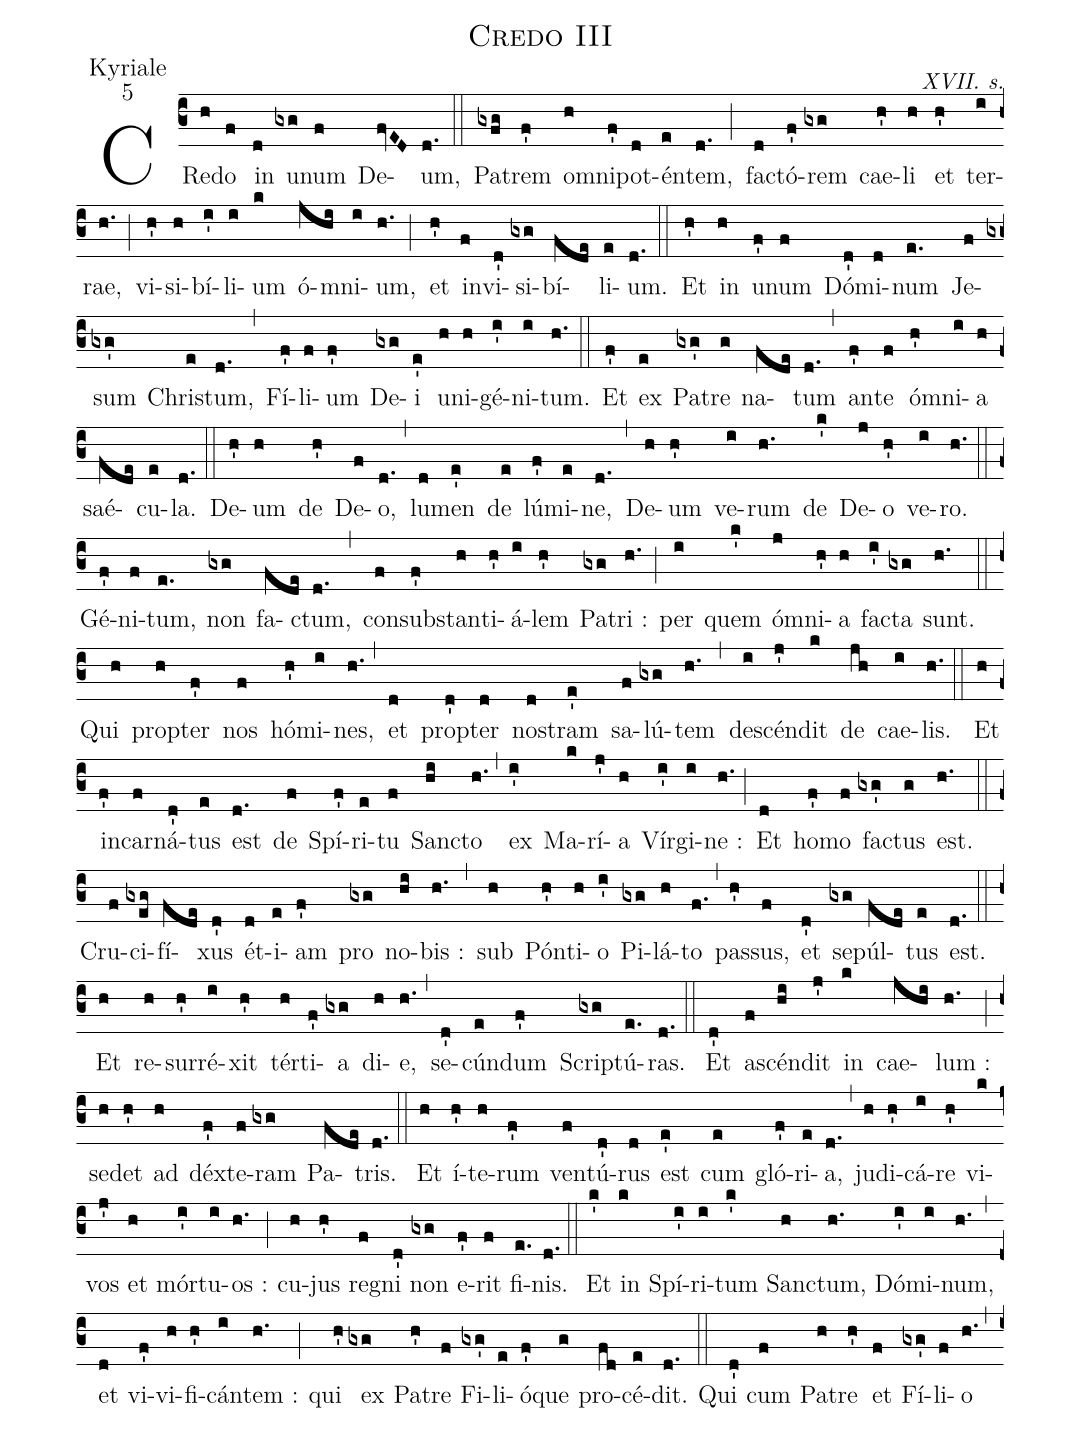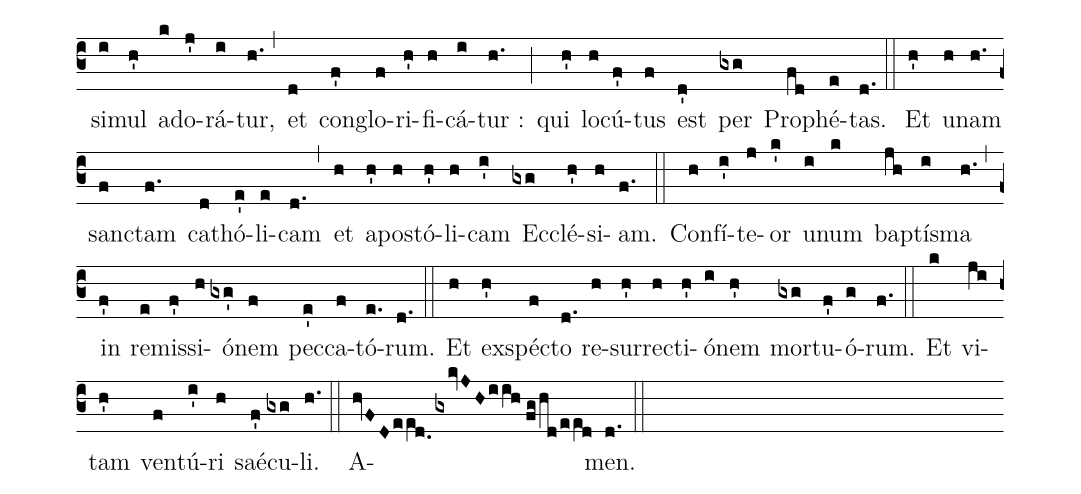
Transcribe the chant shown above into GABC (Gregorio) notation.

name:Credo III;
office-part:Kyriale;
mode:5;
commentary:XVII. s.;
%%
(c3) CRe(h)do(f) in(d) u(gxg)num(f) De(fvED)um,(d.) (::) Pa(gxfg)trem(f') o(h)mni(f')pot(d)én(e)tem,(d.) (;) fa(d)ctó(f')rem(gxg) cae(h')li(h) et(h') ter(i)rae,(h.) (;) vi(h')si(h)bí(i')li(i)um(k) ó(jhi)mni(i)um,(h.) (;) et(h') in(f)vi(d')si(gxg)bí(fde)li(e)um.(d.) (::)

Et(h') in(h) u(f')num(f) Dó(d')mi(d)num(e.) Je(f)sum(gxg') Chri(e)stum,(d.) (,) Fí(f')li(f)um(f') De(gxg)i(e') u(h)ni(h)gé(i')ni(i)tum.(h.) (::) Et(f') ex(e) Pa(gxg')tre(g) na(fde)tum(d.) (,) an(f')te(f) ó(h')mni(i)a(h) saé(fde)cu(e)la.(d.) (::) De(h')um(h) de(h') De(f)o,(d.) (,) lu(d)men(e') de(e) lú(f')mi(e)ne,(d.) (,) De(h)um(h') ve(i)rum(h.) de(k') De(j)o(h') ve(i)ro.(h.) (::) Gé(f')ni(f)tum,(e.) non(gxg) fa(fde)ctum,(d.) (,) con(f)sub(f')stan(h)ti(h')á(i)lem(h') Pa(gxg)tri :(h.) (;) per(i) quem(k') ó(j)mni(h')a(h) fa(i')cta(gxg) sunt.(h.) (::) Qui(h) pro(h)pter(f') nos(f) hó(h')mi(i)nes,(h.) (,) et(d) pro(d')pter(d) no(d)stram(e') sa(f)lú(gxg)tem(h.) (,) de(i)scén(j')dit(k) de(jh) cae(i)lis.(h.) (::) Et(h) in(f')car(f)ná(d')tus(e) est(d.) de(f) Spí(f')ri(e)tu(f) San(hi)cto(h.) (,) ex(i') Ma(k)rí(j')a(h) Vír(i')gi(i)ne :(h.) (;) Et(d) ho(f')mo(f) fa(gxg')ctus(g) est.(h.) (::) Cru(f)ci(gxeg)fí(fde)xus(d') ét(d)i(e)am(f') pro(gxg) no(hi)bis :(h.) (,) sub(h) Pón(h')ti(h)o(i') Pi(gxg)lá(h)to(f.) (,) pas(h')sus,(f) et(d') se(gxg)púl(fde)tus(e) est.(d.) (::) Et(h) re(h)sur(h')ré(i)xit(h') tér(h)ti(f')a(gxg) di(h)e,(h.) (,) se(d')cún(e)dum(f') Scri(gxg)ptú(e.)ras.(d.) (::) Et(d') a(f)scén(hi)dit(j') in(k) cae(jhi)lum :(h.) (;) se(h)det(h') ad(h) déx(f')te(f)ram(gxg) Pa(fde)tris.(d.) (::) Et(h) í(h')te(h)rum(f') ven(f)tú(d')rus(d) est(e') cum(e) gló(f')ri(e)a,(d.) (,) ju(h)di(h')cá(i)re(h') vi(k)vos(j') et(h) mór(i')tu(i)os :(h.) (;) cu(h)jus(h') re(f)gni(d') non(gxg) e(f')rit(f) fi(e.)nis.(d.) (::)

Et(k') in(k) Spí(i')ri(i)tum(k') San(h)ctum,(h.) Dó(i')mi(i)num,(h.) (,) et(d) vi(f')vi(h)fi(h')cán(i)tem :(h.) (;) qui(h') ex(gxg) Pa(h')tre(f) Fi(gxg')li(e)ó(f')que(g) pro(fd)cé(e)dit.(d.) (::) Qui(d') cum(f) Pa(h)tre(h') et(f) Fí(gxg')li(f)o(h.) (,) si(i)mul(h') ad(k)o(j')rá(i)tur,(h.) (,) et(d) con(f')glo(f)ri(h')fi(h)cá(i)tur :(h.) (;) qui(h') lo(h)cú(f')tus(f) est(d') per(gxg) Pro(fd)phé(e)tas.(d.) (::)

Et(h') u(h)nam(h.) san(f)ctam(f.) ca(d)thó(e')li(e)cam(d.) (,) et(h) a(h')po(h)stó(h')li(h)cam(i') Ec(gxg)clé(h')si(h)am.(f.) (::)

Con(h)fí(i')te(j)or(k') u(i)num(k) ba(jh)ptí(i)sma(h.) (,) in(f') re(e)mis(f')si(h)ó(gxg')nem(f) pec(e')ca(f)tó(e.)rum.(d.) (::) Et(h) ex(h')spé(f)cto(d.) re(h)sur(h')re(h)cti(h')ó(i)nem(h') mor(gxg)tu(f')ó(g)rum.(f.) (::) Et(k) vi(ji)tam(h') ven(f)tú(i')ri(h) saé(f')cu(gxg)li.(h.) (::) A(hvFDee[ll:1]d.0gxkvJHiih//fg/hd/ee[ll:1]d)men.(d.) (::)
